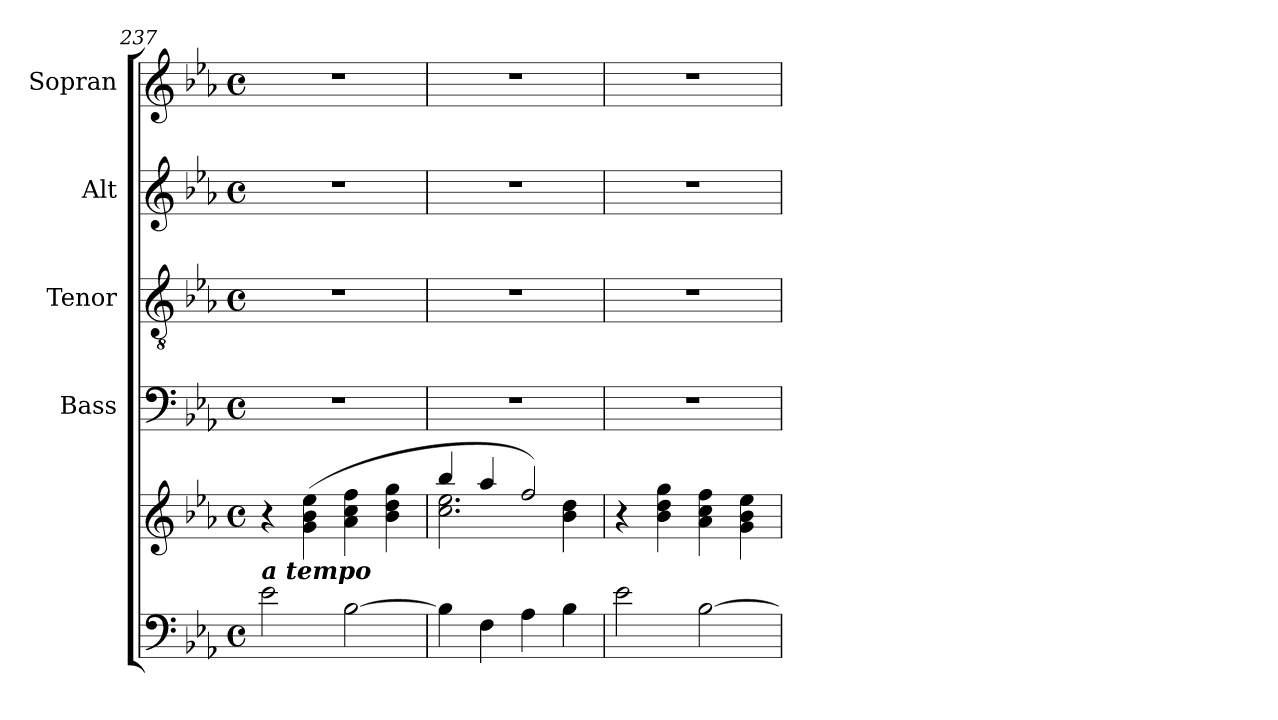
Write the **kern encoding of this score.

**kern	**kern	**kern	**kern	**kern	**kern
*part5	*part5	*part4	*part3	*part2	*part1
*staff6	*staff5	*staff4	*staff3	*staff2	*staff1
*	*	*I"Bass	*I"Tenor	*I"Alt	*I"Sopran
*	*	*I'B.	*I'T.	*I'A.	*I'S.
*clefF4	*clefG2	*clefF4	*clefGv2	*clefG2	*clefG2
*k[b-e-a-]	*k[b-e-a-]	*k[b-e-a-]	*k[b-e-a-]	*k[b-e-a-]	*k[b-e-a-]
*E-:	*E-:	*E-:	*E-:	*E-:	*E-:
*M4/4	*M4/4	*M4/4	*M4/4	*M4/4	*M4/4
*met(c)	*met(c)	*met(c)	*met(c)	*met(c)	*met(c)
=237	=237	=237	=237	=237	=237
!	!LO:TX:b:Bi:t=a tempo	!	!	!	!
2e-\	4r	1r	1r	1r	1r
.	(>4g\ 4b-\ 4ee-\	.	.	.	.
[2B-\	4a-\ 4cc\ 4ff\	.	.	.	.
.	4b-\ 4dd\ 4gg\	.	.	.	.
=238	=238	=238	=238	=238	=238
*	*^	*	*	*	*
4B-\]	4bb-/	2.cc\ 2.ee-\	1r	1r	1r	1r
4F\	4aa-/	.	.	.	.	.
4A-\	2ff/)	.	.	.	.	.
4B-\	.	4b-\ 4dd\	.	.	.	.
*	*v	*v	*	*	*	*
=239	=239	=239	=239	=239	=239
2e-\	4r	1r	1r	1r	1r
.	4b-\ 4dd\ 4gg\	.	.	.	.
[<2B-\	4a-\ 4cc\ 4ff\	.	.	.	.
.	4g\ 4b-\ 4ee-\	.	.	.	.
=	=	=	=	=	=
*-	*-	*-	*-	*-	*-
